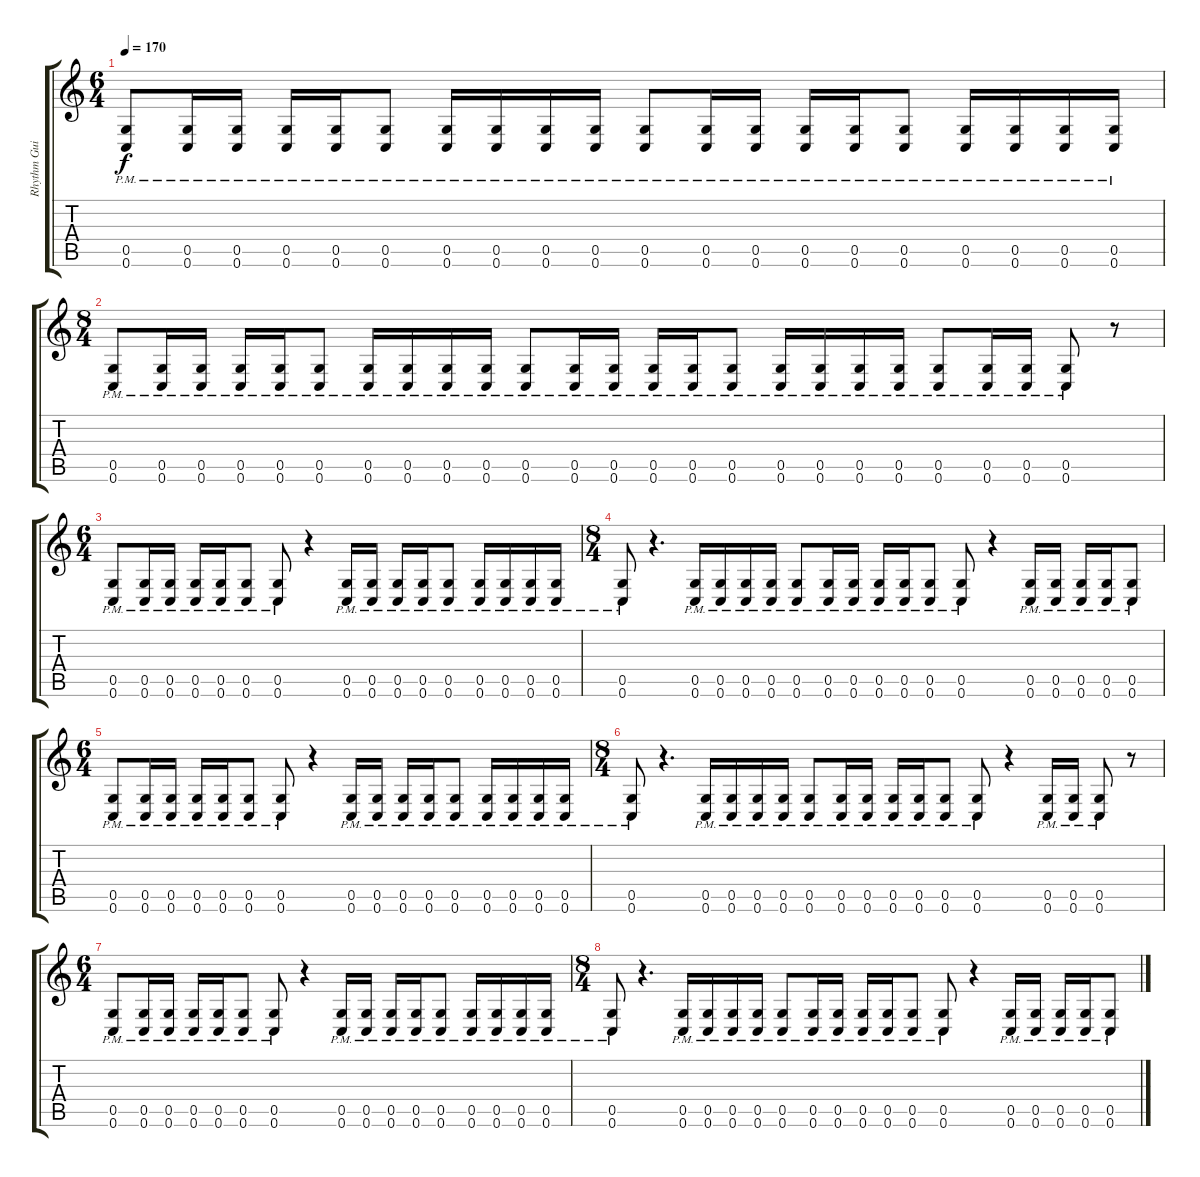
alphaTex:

\track ("Rhythm Guitar 2" "Rhythm Gui") {instrument distortionguitar}
\staff {score tabs}
\tuning (D4 A3 F3 C3 G2 C2) {hide}
\ts (6 4)
\tempo 170
\clef g2
\ks c
(0.5{pm} 0.6{pm}).8{dy f} (0.5{pm} 0.6{pm}).16 (0.5{pm} 0.6{pm}).16 (0.5{pm} 0.6{pm}).16 (0.5{pm} 0.6{pm}).16 (0.5{pm} 0.6{pm}).8 (0.5{pm} 0.6{pm}).16 (0.5{pm} 0.6{pm}).16 (0.5{pm} 0.6{pm}).16 (0.5{pm} 0.6{pm}).16 (0.5{pm} 0.6{pm}).8 (0.5{pm} 0.6{pm}).16 (0.5{pm} 0.6{pm}).16 (0.5{pm} 0.6{pm}).16 (0.5{pm} 0.6{pm}).16 (0.5{pm} 0.6{pm}).8 (0.5{pm} 0.6{pm}).16 (0.5{pm} 0.6{pm}).16 (0.5{pm} 0.6{pm}).16 (0.5{pm} 0.6{pm}).16 |
\ts (8 4)
(0.5{pm} 0.6{pm}).8 (0.5{pm} 0.6{pm}).16 (0.5{pm} 0.6{pm}).16 (0.5{pm} 0.6{pm}).16 (0.5{pm} 0.6{pm}).16 (0.5{pm} 0.6{pm}).8 (0.5{pm} 0.6{pm}).16 (0.5{pm} 0.6{pm}).16 (0.5{pm} 0.6{pm}).16 (0.5{pm} 0.6{pm}).16 (0.5{pm} 0.6{pm}).8 (0.5{pm} 0.6{pm}).16 (0.5{pm} 0.6{pm}).16 (0.5{pm} 0.6{pm}).16 (0.5{pm} 0.6{pm}).16 (0.5{pm} 0.6{pm}).8 (0.5{pm} 0.6{pm}).16 (0.5{pm} 0.6{pm}).16 (0.5{pm} 0.6{pm}).16 (0.5{pm} 0.6{pm}).16 (0.5{pm} 0.6{pm}).8 (0.5{pm} 0.6{pm}).16 (0.5{pm} 0.6{pm}).16 (0.5{pm} 0.6{pm}).8 r.8 |
\ts (6 4)
(0.5{pm} 0.6{pm}).8 (0.5{pm} 0.6{pm}).16 (0.5{pm} 0.6{pm}).16 (0.5{pm} 0.6{pm}).16 (0.5{pm} 0.6{pm}).16 (0.5{pm} 0.6{pm}).8 (0.5{pm} 0.6{pm}).8 r.4 (0.5{pm} 0.6{pm}).16 (0.5{pm} 0.6{pm}).16 (0.5{pm} 0.6{pm}).16 (0.5{pm} 0.6{pm}).16 (0.5{pm} 0.6{pm}).8 (0.5{pm} 0.6{pm}).16 (0.5{pm} 0.6{pm}).16 (0.5{pm} 0.6{pm}).16 (0.5{pm} 0.6{pm}).16 |
\ts (8 4)
(0.5{pm} 0.6{pm}).8 r.4{d} (0.5{pm} 0.6{pm}).16 (0.5{pm} 0.6{pm}).16 (0.5{pm} 0.6{pm}).16 (0.5{pm} 0.6{pm}).16 (0.5{pm} 0.6{pm}).8 (0.5{pm} 0.6{pm}).16 (0.5{pm} 0.6{pm}).16 (0.5{pm} 0.6{pm}).16 (0.5{pm} 0.6{pm}).16 (0.5{pm} 0.6{pm}).8 (0.5{pm} 0.6{pm}).8 r.4 (0.5{pm} 0.6{pm}).16 (0.5{pm} 0.6{pm}).16 (0.5{pm} 0.6{pm}).16 (0.5{pm} 0.6{pm}).16 (0.5{pm} 0.6{pm}).8 |
\ts (6 4)
(0.5{pm} 0.6{pm}).8 (0.5{pm} 0.6{pm}).16 (0.5{pm} 0.6{pm}).16 (0.5{pm} 0.6{pm}).16 (0.5{pm} 0.6{pm}).16 (0.5{pm} 0.6{pm}).8 (0.5{pm} 0.6{pm}).8 r.4 (0.5{pm} 0.6{pm}).16 (0.5{pm} 0.6{pm}).16 (0.5{pm} 0.6{pm}).16 (0.5{pm} 0.6{pm}).16 (0.5{pm} 0.6{pm}).8 (0.5{pm} 0.6{pm}).16 (0.5{pm} 0.6{pm}).16 (0.5{pm} 0.6{pm}).16 (0.5{pm} 0.6{pm}).16 |
\ts (8 4)
(0.5{pm} 0.6{pm}).8 r.4{d} (0.5{pm} 0.6{pm}).16 (0.5{pm} 0.6{pm}).16 (0.5{pm} 0.6{pm}).16 (0.5{pm} 0.6{pm}).16 (0.5{pm} 0.6{pm}).8 (0.5{pm} 0.6{pm}).16 (0.5{pm} 0.6{pm}).16 (0.5{pm} 0.6{pm}).16 (0.5{pm} 0.6{pm}).16 (0.5{pm} 0.6{pm}).8 (0.5{pm} 0.6{pm}).8 r.4 (0.5{pm} 0.6{pm}).16 (0.5{pm} 0.6{pm}).16 (0.5{pm} 0.6{pm}).8 r.8 |
\ts (6 4)
(0.5{pm} 0.6{pm}).8 (0.5{pm} 0.6{pm}).16 (0.5{pm} 0.6{pm}).16 (0.5{pm} 0.6{pm}).16 (0.5{pm} 0.6{pm}).16 (0.5{pm} 0.6{pm}).8 (0.5{pm} 0.6{pm}).8 r.4 (0.5{pm} 0.6{pm}).16 (0.5{pm} 0.6{pm}).16 (0.5{pm} 0.6{pm}).16 (0.5{pm} 0.6{pm}).16 (0.5{pm} 0.6{pm}).8 (0.5{pm} 0.6{pm}).16 (0.5{pm} 0.6{pm}).16 (0.5{pm} 0.6{pm}).16 (0.5{pm} 0.6{pm}).16 |
\ts (8 4)
(0.5{pm} 0.6{pm}).8 r.4{d} (0.5{pm} 0.6{pm}).16 (0.5{pm} 0.6{pm}).16 (0.5{pm} 0.6{pm}).16 (0.5{pm} 0.6{pm}).16 (0.5{pm} 0.6{pm}).8 (0.5{pm} 0.6{pm}).16 (0.5{pm} 0.6{pm}).16 (0.5{pm} 0.6{pm}).16 (0.5{pm} 0.6{pm}).16 (0.5{pm} 0.6{pm}).8 (0.5{pm} 0.6{pm}).8 r.4 (0.5{pm} 0.6{pm}).16 (0.5{pm} 0.6{pm}).16 (0.5{pm} 0.6{pm}).16 (0.5{pm} 0.6{pm}).16 (0.5{pm} 0.6{pm}).8
